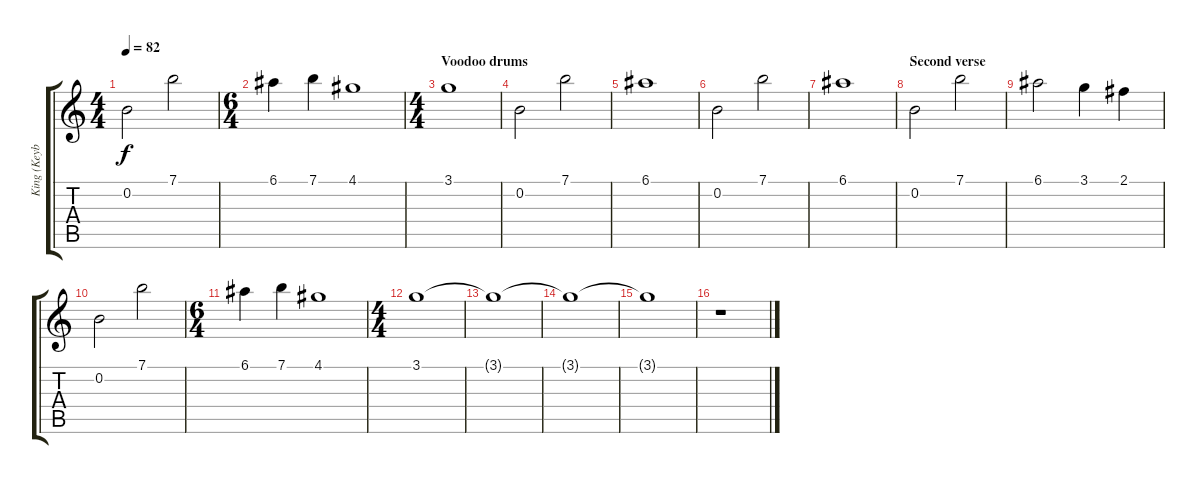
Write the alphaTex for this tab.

\track ("King (KeybHigh)" "King (Keyb") {instrument stringensemble1}
\staff {score tabs}
\tuning (E5 B4 G4 D4 A3 E3) {hide}
\ts (4 4)
\tempo 82
\clef g2
\ks c
0.2.2{dy f} 7.1.2 |
\ts (6 4)
6.1.4 7.1.4 4.1.1 |
\ts (4 4)
\section ("" "Voodoo drums")
3.1.1 |
0.2.2 7.1.2 |
6.1.1 |
0.2.2 7.1.2 |
6.1.1 |
\section ("" "Second verse")
0.2.2 7.1.2 |
6.1.2 3.1.4 2.1.4 |
0.2.2 7.1.2 |
\ts (6 4)
6.1.4 7.1.4 4.1.1 |
\ts (4 4)
3.1.1 |
3.1{t}.1 |
3.1{t}.1 |
3.1{t}.1 |
r.1
